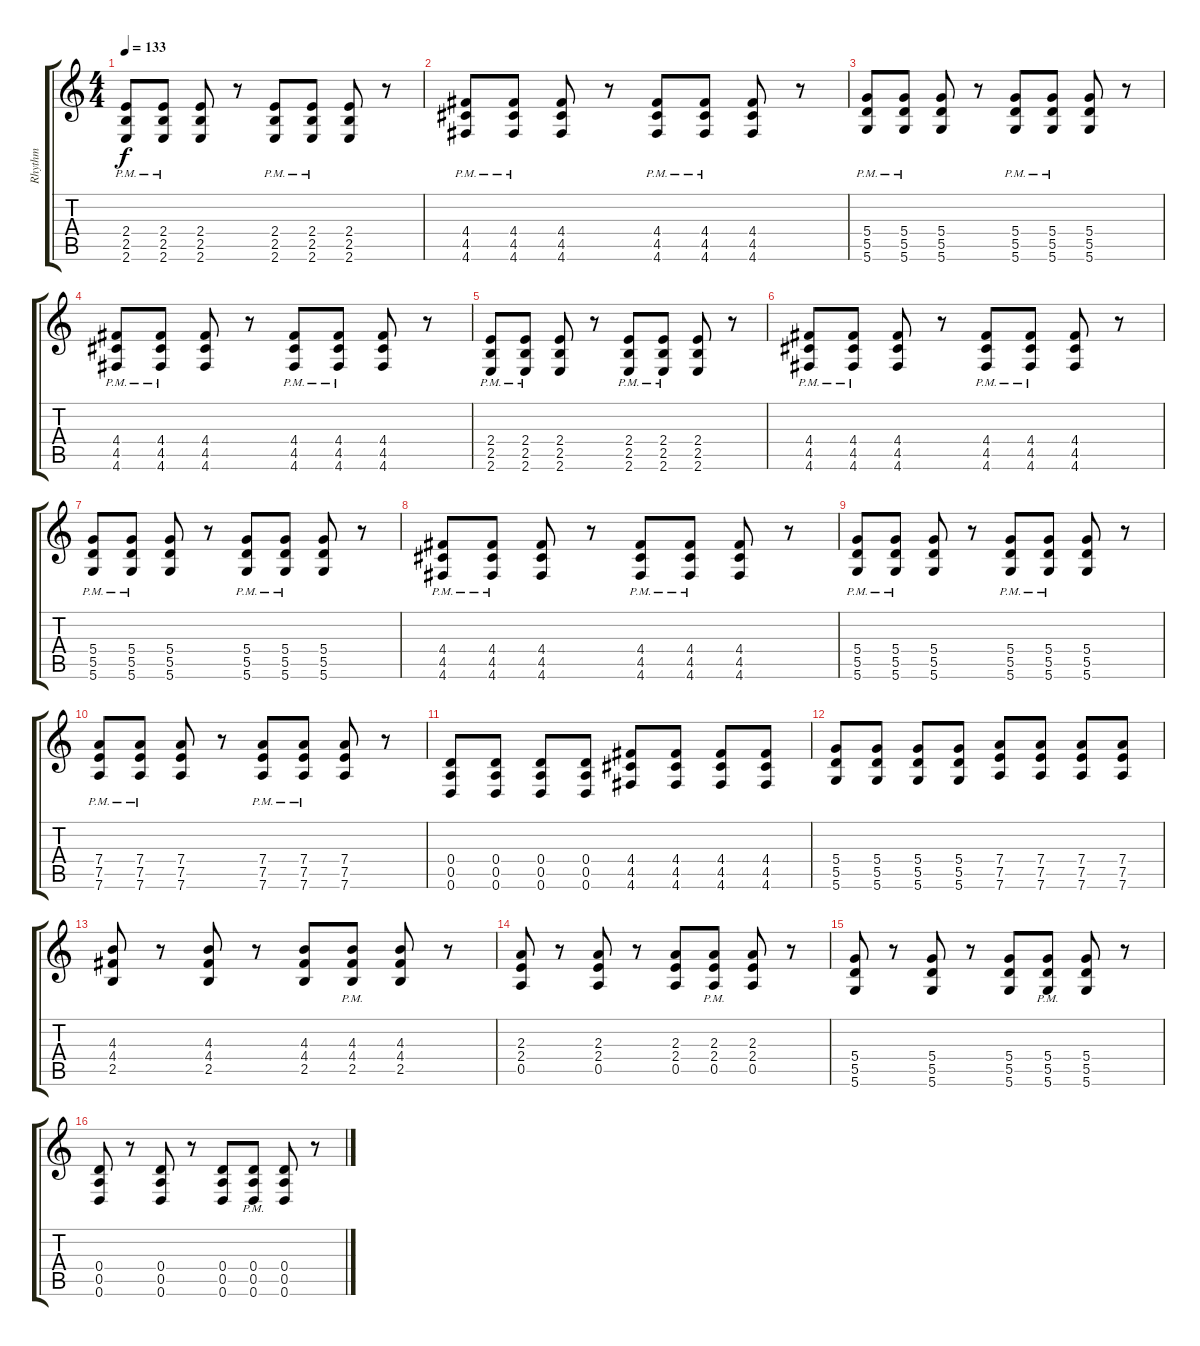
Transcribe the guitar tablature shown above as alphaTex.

\track ("Rhythm" "Rhythm") {instrument distortionguitar}
\staff {score tabs}
\tuning (E4 B3 G3 D3 A2 D2) {hide}
\ts (4 4)
\tempo 133
\clef g2
\ks c
(2.4{pm} 2.5{pm} 2.6{pm}).8{dy f} (2.4{pm} 2.5{pm} 2.6{pm}).8 (2.4 2.5 2.6).8 r.8 (2.4{pm} 2.5{pm} 2.6{pm}).8 (2.4{pm} 2.5{pm} 2.6{pm}).8 (2.4 2.5 2.6).8 r.8 |
(4.4{pm} 4.5{pm} 4.6{pm}).8 (4.4{pm} 4.5{pm} 4.6{pm}).8 (4.4 4.5 4.6).8 r.8 (4.4{pm} 4.5{pm} 4.6{pm}).8 (4.4{pm} 4.5{pm} 4.6{pm}).8 (4.4 4.5 4.6).8 r.8 |
(5.4{pm} 5.5{pm} 5.6{pm}).8 (5.4{pm} 5.5{pm} 5.6{pm}).8 (5.4 5.5 5.6).8 r.8 (5.4{pm} 5.5{pm} 5.6{pm}).8 (5.4{pm} 5.5{pm} 5.6{pm}).8 (5.4 5.5 5.6).8 r.8 |
(4.4{pm} 4.5{pm} 4.6{pm}).8 (4.4{pm} 4.5{pm} 4.6{pm}).8 (4.4 4.5 4.6).8 r.8 (4.4{pm} 4.5{pm} 4.6{pm}).8 (4.4{pm} 4.5{pm} 4.6{pm}).8 (4.4 4.5 4.6).8 r.8 |
(2.4{pm} 2.5{pm} 2.6{pm}).8 (2.4{pm} 2.5{pm} 2.6{pm}).8 (2.4 2.5 2.6).8 r.8 (2.4{pm} 2.5{pm} 2.6{pm}).8 (2.4{pm} 2.5{pm} 2.6{pm}).8 (2.4 2.5 2.6).8 r.8 |
(4.4{pm} 4.5{pm} 4.6{pm}).8 (4.4{pm} 4.5{pm} 4.6{pm}).8 (4.4 4.5 4.6).8 r.8 (4.4{pm} 4.5{pm} 4.6{pm}).8 (4.4{pm} 4.5{pm} 4.6{pm}).8 (4.4 4.5 4.6).8 r.8 |
(5.4{pm} 5.5{pm} 5.6{pm}).8 (5.4{pm} 5.5{pm} 5.6{pm}).8 (5.4 5.5 5.6).8 r.8 (5.4{pm} 5.5{pm} 5.6{pm}).8 (5.4{pm} 5.5{pm} 5.6{pm}).8 (5.4 5.5 5.6).8 r.8 |
(4.4{pm} 4.5{pm} 4.6{pm}).8 (4.4{pm} 4.5{pm} 4.6{pm}).8 (4.4 4.5 4.6).8 r.8 (4.4{pm} 4.5{pm} 4.6{pm}).8 (4.4{pm} 4.5{pm} 4.6{pm}).8 (4.4 4.5 4.6).8 r.8 |
(5.4{pm} 5.5{pm} 5.6{pm}).8 (5.4{pm} 5.5{pm} 5.6{pm}).8 (5.4 5.5 5.6).8 r.8 (5.4{pm} 5.5{pm} 5.6{pm}).8 (5.4{pm} 5.5{pm} 5.6{pm}).8 (5.4 5.5 5.6).8 r.8 |
(7.4{pm} 7.5{pm} 7.6{pm}).8 (7.4{pm} 7.5{pm} 7.6{pm}).8 (7.4 7.5 7.6).8 r.8 (7.4{pm} 7.5{pm} 7.6{pm}).8 (7.4{pm} 7.5{pm} 7.6{pm}).8 (7.4 7.5 7.6).8 r.8 |
(0.4 0.5 0.6).8 (0.4 0.5 0.6).8 (0.4 0.5 0.6).8 (0.4 0.5 0.6).8 (4.4 4.5 4.6).8 (4.4 4.5 4.6).8 (4.4 4.5 4.6).8 (4.4 4.5 4.6).8 |
(5.4 5.5 5.6).8 (5.4 5.5 5.6).8 (5.4 5.5 5.6).8 (5.4 5.5 5.6).8 (7.4 7.5 7.6).8 (7.4 7.5 7.6).8 (7.4 7.5 7.6).8 (7.4 7.5 7.6).8 |
(4.3 4.4 2.5).8 r.8 (4.3 4.4 2.5).8 r.8 (4.3 4.4 2.5).8 (4.3{pm} 4.4{pm} 2.5{pm}).8 (4.3 4.4 2.5).8 r.8 |
(2.3 2.4 0.5).8 r.8 (2.3 2.4 0.5).8 r.8 (2.3 2.4 0.5).8 (2.3{pm} 2.4{pm} 0.5{pm}).8 (2.3 2.4 0.5).8 r.8 |
(5.4 5.5 5.6).8 r.8 (5.4 5.5 5.6).8 r.8 (5.4 5.5 5.6).8 (5.4{pm} 5.5{pm} 5.6{pm}).8 (5.4 5.5 5.6).8 r.8 |
(0.4 0.5 0.6).8 r.8 (0.4 0.5 0.6).8 r.8 (0.4 0.5 0.6).8 (0.4{pm} 0.5{pm} 0.6{pm}).8 (0.4 0.5 0.6).8 r.8
